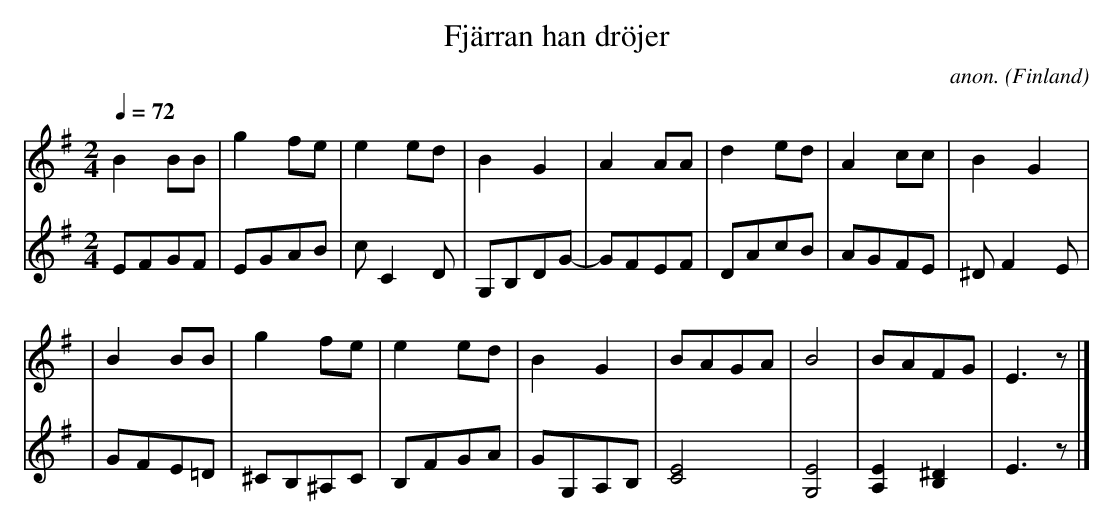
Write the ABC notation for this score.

X:1
T:Fj\"arran han dr\"ojer
C:anon.
O:Finland
M:2/4
L:1/8
Q:1/4=72
K:Em
V:1 %program 1 40
V:2 %program 1 41
V:1
B2BB | g2fe | e2ed | B2G2 | A2AA | d2ed | A2cc | B2G2 |
| B2BB | g2fe | e2ed | B2G2 | BAGA | B4 | BAFG | E3z |]
V:2
EFGF | EGAB | cC2D | G,B,DG- | GFEF | DAcB | AGFE | ^DF2E |
| GFE=D | ^CB,^A,C | B,FGA | GG,A,B, | [C4E4] | [G,4E4] | [A,2E2][B,2^D2] | E3z |]
